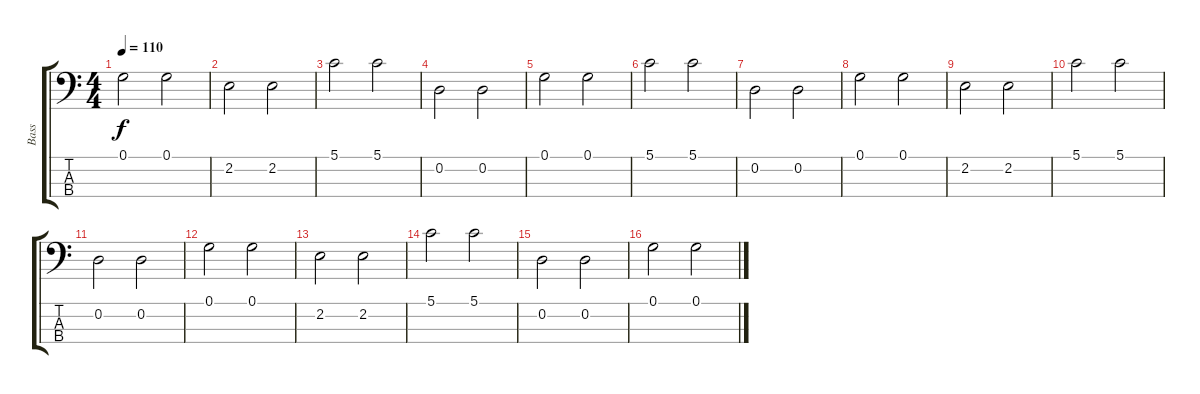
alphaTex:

\track ("Bass" "Bass") {instrument acousticbass}
\staff {score tabs}
\tuning (G2 D2 A1 E1) {hide}
\ts (4 4)
\tempo 110
\clef f4
\ks c
0.1.2{dy f} 0.1.2 |
2.2.2 2.2.2 |
5.1.2 5.1.2 |
0.2.2 0.2.2 |
0.1.2 0.1.2 |
5.1.2 5.1.2 |
0.2.2 0.2.2 |
0.1.2 0.1.2 |
2.2.2 2.2.2 |
5.1.2 5.1.2 |
0.2.2 0.2.2 |
0.1.2 0.1.2 |
2.2.2 2.2.2 |
5.1.2 5.1.2 |
0.2.2 0.2.2 |
0.1.2 0.1.2
